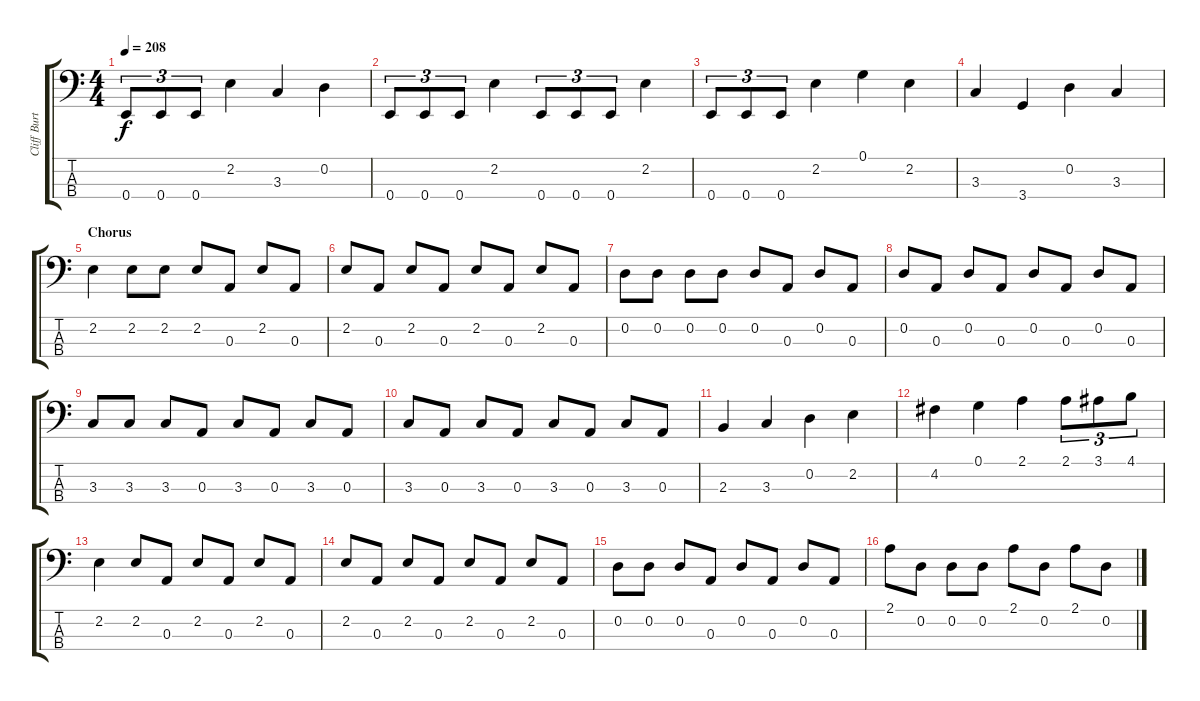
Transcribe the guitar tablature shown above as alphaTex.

\track ("Cliff Burton (Bass)" "Cliff Burt") {instrument electricbassfinger}
\staff {score tabs}
\tuning (G2 D2 A1 E1) {hide}
\ts (4 4)
\tempo 208
\clef f4
\ks c
0.4.8{tu (3 2) dy f} 0.4.8{tu (3 2)} 0.4.8{tu (3 2)} 2.2.4 3.3.4 0.2.4 |
0.4.8{tu (3 2)} 0.4.8{tu (3 2)} 0.4.8{tu (3 2)} 2.2.4 0.4.8{tu (3 2)} 0.4.8{tu (3 2)} 0.4.8{tu (3 2)} 2.2.4 |
0.4.8{tu (3 2)} 0.4.8{tu (3 2)} 0.4.8{tu (3 2)} 2.2.4 0.1.4 2.2.4 |
3.3.4 3.4.4 0.2.4 3.3.4 |
\section ("" "Chorus")
2.2.4 2.2.8 2.2.8 2.2.8 0.3.8 2.2.8 0.3.8 |
2.2.8 0.3.8 2.2.8 0.3.8 2.2.8 0.3.8 2.2.8 0.3.8 |
0.2.8 0.2.8 0.2.8 0.2.8 0.2.8 0.3.8 0.2.8 0.3.8 |
0.2.8 0.3.8 0.2.8 0.3.8 0.2.8 0.3.8 0.2.8 0.3.8 |
3.3.8 3.3.8 3.3.8 0.3.8 3.3.8 0.3.8 3.3.8 0.3.8 |
3.3.8 0.3.8 3.3.8 0.3.8 3.3.8 0.3.8 3.3.8 0.3.8 |
2.3.4 3.3.4 0.2.4 2.2.4 |
4.2.4 0.1.4 2.1.4 2.1.8{tu (3 2)} 3.1.8{tu (3 2)} 4.1.8{tu (3 2)} |
2.2.4 2.2.8 0.3.8 2.2.8 0.3.8 2.2.8 0.3.8 |
2.2.8 0.3.8 2.2.8 0.3.8 2.2.8 0.3.8 2.2.8 0.3.8 |
0.2.8 0.2.8 0.2.8 0.3.8 0.2.8 0.3.8 0.2.8 0.3.8 |
2.1.8 0.2.8 0.2.8 0.2.8 2.1.8 0.2.8 2.1.8 0.2.8
